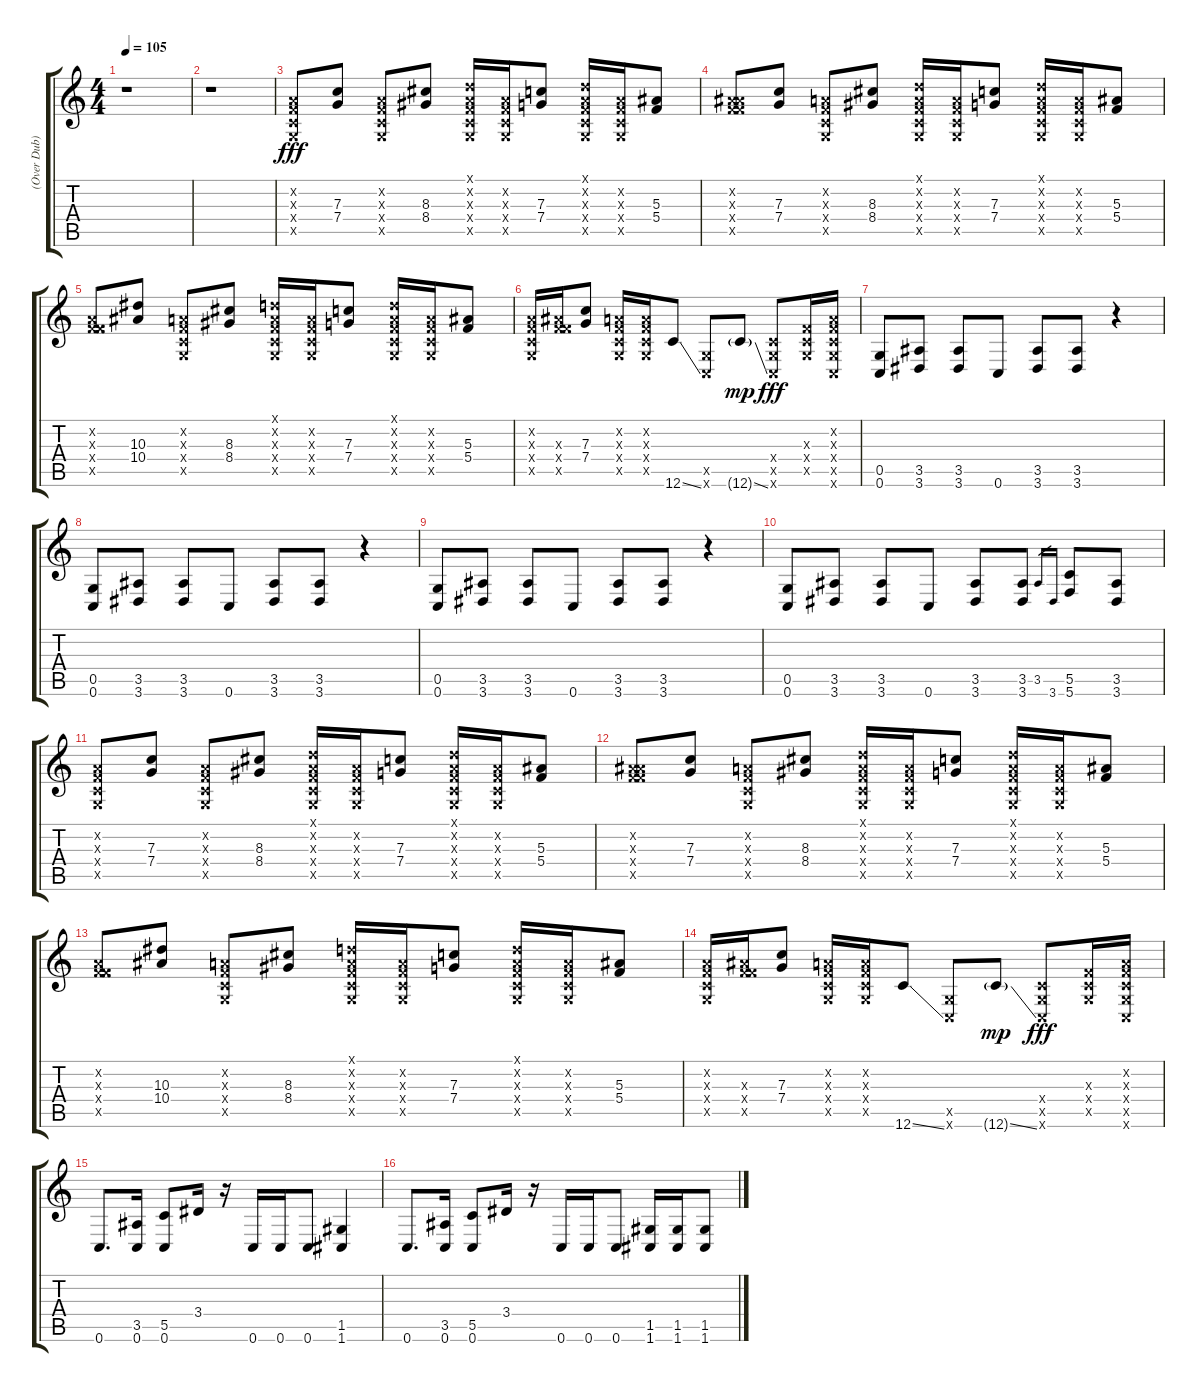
\track ("(Over Dub)" "(Over Dub)") {instrument distortionguitar}
\staff {score tabs}
\tuning (D4 A3 F3 C3 G2 C2) {hide}
\ts (4 4)
\tempo 105
\clef g2
\ks c
r.1{dy fff} |
r.1 |
(0.2{x} 0.3{x} 0.4{x} 0.5{x}).8 (7.3 7.4).8 (0.2{x} 0.3{x} 0.4{x} 0.5{x}).8 (8.3 8.4).8 (0.1{x} 0.2{x} 0.3{x} 0.4{x} 0.5{x}).16 (0.2{x} 0.3{x} 0.4{x} 0.5{x}).16 (7.3 7.4).8 (0.1{x} 0.2{x} 0.3{x} 0.4{x} 0.5{x}).16 (0.2{x} 0.3{x} 0.4{x} 0.5{x}).16 (5.3 5.4).8 |
(0.2{x} 0.3{x} 10.4{x} 10.5{x}).8 (7.3 7.4).8 (0.2{x} 0.3{x} 0.4{x} 0.5{x}).8 (8.3 8.4).8 (0.1{x} 0.2{x} 0.3{x} 0.4{x} 0.5{x}).16 (0.2{x} 0.3{x} 0.4{x} 0.5{x}).16 (7.3 7.4).8 (0.1{x} 0.2{x} 0.3{x} 0.4{x} 0.5{x}).16 (0.2{x} 0.3{x} 0.4{x} 0.5{x}).16 (5.3 5.4).8 |
(0.2{x} 0.3{x} 5.4{x} 10.5{x}).8 (10.3 10.4).8 (0.2{x} 0.3{x} 0.4{x} 0.5{x}).8 (8.3 8.4).8 (0.1{x} 0.2{x} 0.3{x} 0.4{x} 0.5{x}).16 (0.2{x} 0.3{x} 0.4{x} 0.5{x}).16 (7.3 7.4).8 (0.1{x} 0.2{x} 0.3{x} 0.4{x} 0.5{x}).16 (0.2{x} 0.3{x} 0.4{x} 0.5{x}).16 (5.3 5.4).8 |
(0.2{x} 0.3{x} 0.4{x} 0.5{x}).16 (0.3{x} 10.4{x} 10.5{x}).16 (7.3 7.4).8 (0.2{x} 0.3{x} 0.4{x} 0.5{x}).16 (0.2{x} 0.3{x} 0.4{x} 0.5{x}).16 12.6{ss}.8 (0.5{x} 0.6{x}).8 12.6{ss g}.8{dy mp} (0.4{x} 0.5{x} 0.6{x}).8{dy fff} (0.3{x} 0.4{x} 0.5{x}).16 (0.2{x} 0.3{x} 0.4{x} 0.5{x} 0.6{x}).16 |
(0.5 0.6).8 (3.5 3.6).8 (3.5 3.6).8 0.6.8 (3.5 3.6).8 (3.5 3.6).8 r.4 |
(0.5 0.6).8 (3.5 3.6).8 (3.5 3.6).8 0.6.8 (3.5 3.6).8 (3.5 3.6).8 r.4 |
(0.5 0.6).8 (3.5 3.6).8 (3.5 3.6).8 0.6.8 (3.5 3.6).8 (3.5 3.6).8 r.4 |
(0.5 0.6).8 (3.5 3.6).8 (3.5 3.6).8 0.6.8 (3.5 3.6).8 (3.5 3.6).8 3.5.16{gr} 3.6.16{gr} (5.5 5.6).8 (3.5 3.6).8 |
(0.2{x} 0.3{x} 0.4{x} 0.5{x}).8 (7.3 7.4).8 (0.2{x} 0.3{x} 0.4{x} 0.5{x}).8 (8.3 8.4).8 (0.1{x} 0.2{x} 0.3{x} 0.4{x} 0.5{x}).16 (0.2{x} 0.3{x} 0.4{x} 0.5{x}).16 (7.3 7.4).8 (0.1{x} 0.2{x} 0.3{x} 0.4{x} 0.5{x}).16 (0.2{x} 0.3{x} 0.4{x} 0.5{x}).16 (5.3 5.4).8 |
(0.2{x} 0.3{x} 10.4{x} 10.5{x}).8 (7.3 7.4).8 (0.2{x} 0.3{x} 0.4{x} 0.5{x}).8 (8.3 8.4).8 (0.1{x} 0.2{x} 0.3{x} 0.4{x} 0.5{x}).16 (0.2{x} 0.3{x} 0.4{x} 0.5{x}).16 (7.3 7.4).8 (0.1{x} 0.2{x} 0.3{x} 0.4{x} 0.5{x}).16 (0.2{x} 0.3{x} 0.4{x} 0.5{x}).16 (5.3 5.4).8 |
(0.2{x} 0.3{x} 5.4{x} 10.5{x}).8 (10.3 10.4).8 (0.2{x} 0.3{x} 0.4{x} 0.5{x}).8 (8.3 8.4).8 (0.1{x} 0.2{x} 0.3{x} 0.4{x} 0.5{x}).16 (0.2{x} 0.3{x} 0.4{x} 0.5{x}).16 (7.3 7.4).8 (0.1{x} 0.2{x} 0.3{x} 0.4{x} 0.5{x}).16 (0.2{x} 0.3{x} 0.4{x} 0.5{x}).16 (5.3 5.4).8 |
(0.2{x} 0.3{x} 0.4{x} 0.5{x}).16 (0.3{x} 10.4{x} 10.5{x}).16 (7.3 7.4).8 (0.2{x} 0.3{x} 0.4{x} 0.5{x}).16 (0.2{x} 0.3{x} 0.4{x} 0.5{x}).16 12.6{ss}.8 (0.5{x} 0.6{x}).8 12.6{ss g}.8{dy mp} (0.4{x} 0.5{x} 0.6{x}).8{dy fff} (0.3{x} 0.4{x} 0.5{x}).16 (0.2{x} 0.3{x} 0.4{x} 0.5{x} 0.6{x}).16 |
0.6.8{d} (3.5 0.6).16 (5.5 0.6).8 3.4.16 r.16 0.6.16 0.6.16 0.6.8 (1.5 1.6).4 |
0.6.8{d} (3.5 0.6).16 (5.5 0.6).8 3.4.16 r.16 0.6.16 0.6.16 0.6.8 (1.5 1.6).16 (1.5 1.6).16 (1.5 1.6).8
